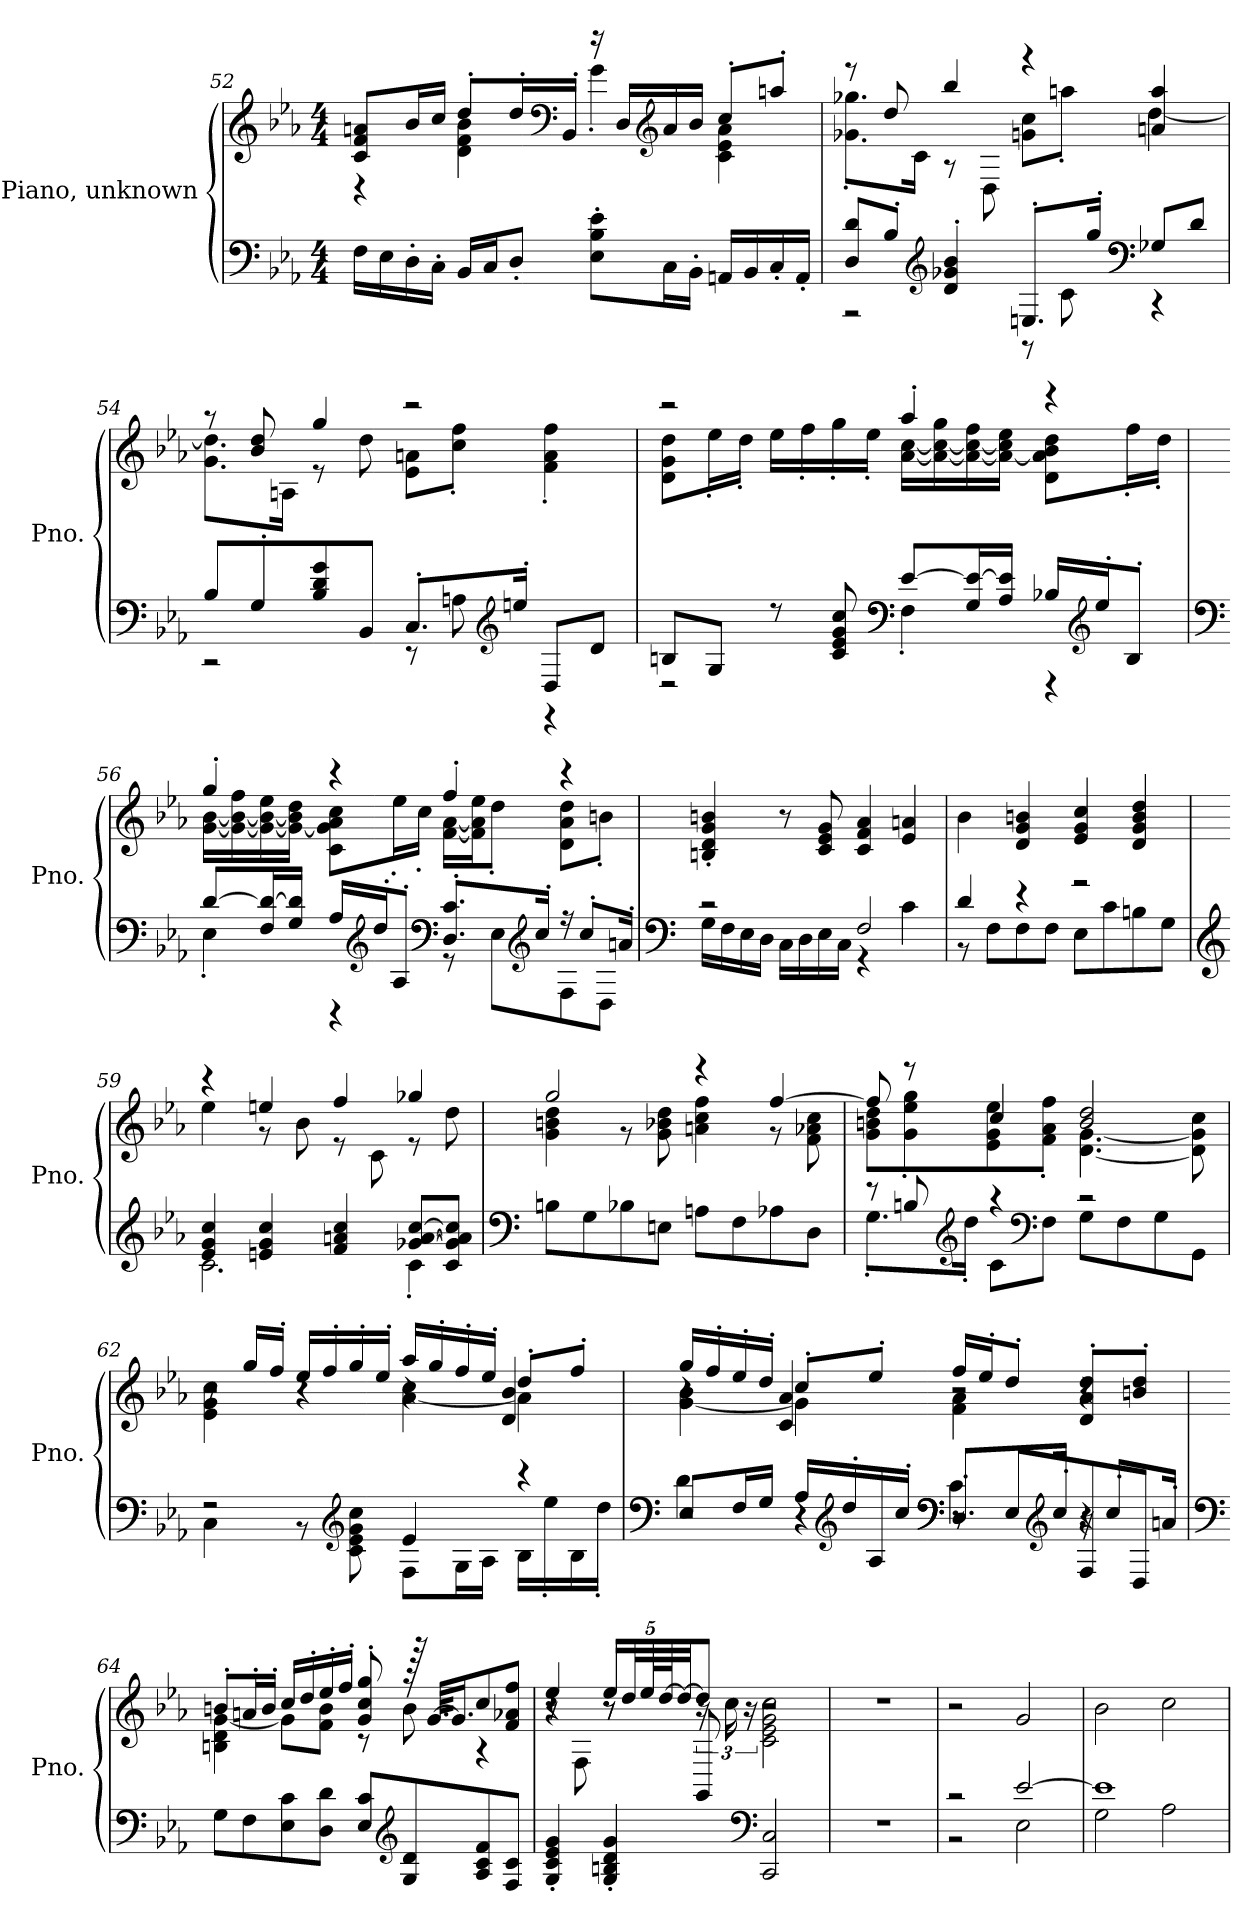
**kern	**kern
*part1	*part1
*staff2	*staff1
*I"Piano, unknown	*
*I'Pno.	*
*clefF4	*clefG2
*k[b-e-a-]	*k[b-e-a-]
*M4/4	*M4/4
=52	=52
*	*^
16F\LL	8c/ 8f/ 8an/L	4r
16E-\	.	.
16D'\	16b-/L	.
16C'\JJ	16cc/JJ	.
16BB-/LL	8dd'/L	4d\ 4f\ 4b-\
16C/J	.	.
8D'/J	16dd'/L	.
*	*clefF4	*
.	16BB-'/JJ	.
8E-\' 8B-\' 8e-\'L	16r	4g'\
.	16D/LL	.
*	*clefG2	*
16C\L	16a/	.
16BB-'\JJ	16b-/JJ	.
16AAn/LL	8cc'/L	4c\ 4e-\ 4a\
16BB-/	.	.
16C'/	8aan'/J	.
16AA'/JJ	.	.
!!LO:LB:g=z	!!
=53	=53	=53
*^	*	*
8D/ 8d/L	2r	8r	8.g-X\' 8.gg-X\'L
8B-'/J	.	8dd/	.
.	.	.	16c\Jk
*clefG2	*	*	*
4d/' 4g-X/' 4b-/'	.	4bb-/	8r
.	.	.	8D\
8.En'/L	8r	4r	8gn\ 8cc\L
.	8c\	.	8aan'\J
16gg'/Jk	.	.	.
*clefF4	*	*	*
8G-X/L	4r	4an/ 4aa/	[4dd\
8d/J	.	.	.
=54	=54	=54	=54
8B-/L	2r	8r	8.g\ 8.dd\]L
8G'/	.	8b-/ 8dd/	.
.	.	.	16An\Jk
8B-/ 8d/ 8g/	.	4gg/	8r
8BB-/J	.	.	8dd\
8.C'/L	8r	2r	8e-\ 8an\L
.	8An\	.	8cc\' 8ff\'J
*clefG2	*	*	*
16een'/Jk	.	.	.
8D/L	4r	.	4f\' 4a\' 4ff\'
8d/J	.	.	.
!!LO:LB:g=z	!!
=55	=55	=55	=55
8Bn/L	2r	2r	8d\ 8g\ 8dd\L
8G/J	.	.	16ee-'\L
.	.	.	16dd'\JJ
8r	.	.	16ee-\LL
.	.	.	16ff'\
8c/ 8e-/ 8g/ 8cc/	.	.	16gg'\
.	.	.	16ee-'\JJ
*clefF4	*	*	*
[8e-/L	4F'\	4aa-'/	[16a-\ [16cc\LL
.	.	.	16a-\_ 16cc\_ 16gg\
16G/ 16e-/_L	.	.	16a-\_ 16cc\_ 16ff\
16A-/ 16e-/]JJ	.	.	16a-\_ 16cc\] 16ee-\JJ
16B-X/LL	4r	4r	8d\ 8a-\] 8b-\ 8dd\L
*clefG2	*	*	*
16ee-'/J	.	.	.
8B-'/J	.	.	16ff'\L
.	.	.	16dd'\JJ
!!LO:LB:g=z	!!
=56	=56	=56	=56
*clefF4	*	*	*
[8d/L	4E-'\	4gg'/	[16g\ [16b-\LL
.	.	.	16g\_ 16b-\_ 16ff\
16F/ 16d/_L	.	.	16g\_ 16b-\_ 16ee-\
16G/ 16d/]JJ	.	.	16g\_ 16b-\] 16dd\JJ
16A-/LL	4r	4r	8c\ 8g\] 8a-\ 8cc\L
*clefG2	*	*	*
16dd'/J	.	.	.
8A-'/J	.	.	16ee-'\L
.	.	.	16cc'\JJ
*clefF4	*	*	*
8.D/' 8.c/'L	8r	4ff'/	[16f\ [16a-\LL
.	.	.	16f\] 16a-\] 16ee-\J
.	8E-\L	.	8dd'\J
*clefG2	*	*	*
16cc'/Jk	.	.	.
16r	8F\	4r	8d\ 8a-\ 8dd\L
8cc'/L	.	.	.
.	8D\J	.	8bn'\J
16an'/Jk	.	.	.
*	*	*v	*v
=57	=57	=57
*clefF4	*	*
2r	16G\LL	4Bn/' 4d/' 4g/' 4bn/'
.	16F\	.
.	16E-\	.
.	16D\JJ	.
.	16C\LL	8r
.	16D\	.
.	16E-\	8c/ 8e-/ 8g/
.	16C\JJ	.
2F/	4r	4c/ 4f/ 4a-/
.	4c\	4e-/ 4an/
!!LO:PB:g=z
=58	=58	=58
4d/	8r	4b-\
.	8F\L	.
4r	8F\	4d/ 4g/ 4bn/
.	8F\J	.
2r	8E-\L	4e-/ 4g/ 4cc/
.	8c\	.
.	8Bn\	4d/ 4g/ 4b/ 4dd/
.	8G\J	.
=59	=59	=59
*clefG2	*	*
*	*	*^
4e-/ 4g/ 4cc/	2.c\	4r	4ee-\
4en/ 4g/ 4cc/	.	4een/	8r
.	.	.	8b-\
4f/ 4an/ 4cc/	.	4ff/	8r
.	.	.	8c\
[8g-X/ [8a/ [8cc/L	4c'\	4gg-X/	8r
8c/ 8g-/] 8a/] 8cc/]J	.	.	8dd\
*v	*v	*	*
=60	=60	=60
*clefF4	*	*
8Bn\L	2gg/	4g\ 4bn\ 4dd\
8G\	.	.
8B-X\	.	8r
8En\J	.	8g\ 8b-X\ 8dd\
8An\L	4r	4an\ 4cc\ 4ff\
8F\	.	.
8A-X\	[4ff/	8r
8D\J	.	8f\ 8a-X\ 8cc\
!!LO:LB:g=z	!!
=61	=61	=61
*^	*	*
8r	8.G'\L	8ff/]	8g\ 8bn\ 8dd\L
8Bn/	.	8r	8g\' 8ee-\' 8gg\'
*clefG2	*	*	*
.	16dd'\Jk	.	.
4r	8c\L	4cc/	8e-\ 8g\ 8ee-\
*clefF4	*	*	*
.	8F\J	.	8f\' 8a-\' 8ff\'J
2r	8G\L	2b/ 2dd/	[4.d\ [4.g\
.	8F\	.	.
.	8G\	.	.
.	8GG\J	.	8d\] 8g\] 8cc\
=62	=62	=62	=62
*	*	*	*^
2r	4C\	8r	4e-\ 4g\ 4cc\	2r
.	.	16gg/LL	.	.
.	.	16ff'/JJ	.	.
.	8r	16ee-/LL	4r	.
.	.	16ff'/	.	.
*clefG2	*	*	*	*
.	8c\ 8e-\ 8g\ 8cc\	16gg'/	.	.
.	.	16ee-'/JJ	.	.
4e-/	8F\L	16aa-/LL	[4a-\ 4cc\	4r
.	.	16gg'/	.	.
.	16G\L	16ff'/	.	.
.	16A-\JJ	16ee-'/JJ	.	.
4r	16B-\LL	8dd'/L	4a-\]	4d/ 4b-/
.	16ee-'\	.	.	.
.	16B-\	8ff'/J	.	.
.	16dd'\JJ	.	.	.
*v	*v	*	*	*
!!LO:LB:g=z	!!	!!
=63	=63	=63	=63
*clefF4	*	*	*
*^	*	*	*
*	*^	*	*	*
8E-/L	4d\	2r	16gg/LL	[4g\ 4b-\	4r
.	.	.	16ff'/	.	.
16F/L	.	.	16ee-'/	.	.
16G/JJ	.	.	16dd'/JJ	.	.
16A-/LL	4r	.	8cc'/L	4g\]	4c/ 4a-/
*clefG2	*	*	*	*	*
16dd'/	.	.	.	.	.
16A-/	.	.	8ee-'/J	.	.
16cc'/JJ	.	.	.	.	.
*clefF4	*	*	*	*	*
8.D'/L	4c\	8r	16ff/LL	4f\ 4a-\	2r
.	.	.	16ee-'/J	.	.
.	.	8E-/L	8dd'/J	.	.
*clefG2	*	*	*	*	*
16cc'/Jk	.	.	.	.	.
16r	4r	8F/	8d/' 8a-/' 8dd/'L	4r	.
8cc'/L	.	.	.	.	.
.	.	8D/J	8bn/' 8dd/'J	.	.
16an'/Jk	.	.	.	.	.
*v	*v	*v	*	*	*
*	*v	*v	*v
=64	=64
*clefF4	*
*	*^
8G\L	8bn'/L	4Bn\ 4d\ [4g\
8F\	16an'/L	.
.	16b'/JJ	.
8E-\ 8c\	16cc/LL	8g\L]
.	16dd'/	.
8D\ 8d\J	16ee-'/	8f\ 8b\J
.	16ff'/JJ	.
8E-/ 8c/L	8g/' 8cc/' 8gg/'	8r
*clefG2	*	*
8G/ 8d/	128r	8b\
.	[64.g/KKLL	.
.	16.g/J]	.
8A-/ 8c/ 8f/	8cc/	4r
8F/ 8c/J	8f/ 8a-X/ 8ff/J	.
!!LO:LB:g=z
=65	=65	=65
*	*	*^
4G/' 4c/' 4e-/' 4g/'	4ee-/	8r	4r
.	.	8F\	.
*	*Xbrackettup	*	*
4G/' 4Bn/' 4d/' 4g/'	20ee-/LL	8r	8r
.	40dd/L	.	.
.	80ee-/L	.	.
.	[80dd/J	.	.
.	40dd/JJ_	.	.
*	*	*brackettup	*
.	8dd/J]	24r	8GG/
.	.	24cc\	.
.	.	24r	.
*clefF4	*	*	*
2CC/ 2C/	2r	2c\ 2e-\ 2g\ 2cc\	2r
*	*v	*v	*v
=66	=66
1r	1r
=67	=67
*^	*
2r	2r	2r
[2e-/	2E-\	2g/
=68	=68	=68
1e-]	2G\	2b-\
.	2A-\	2cc\
*v	*v	*
=	=
*-	*-
